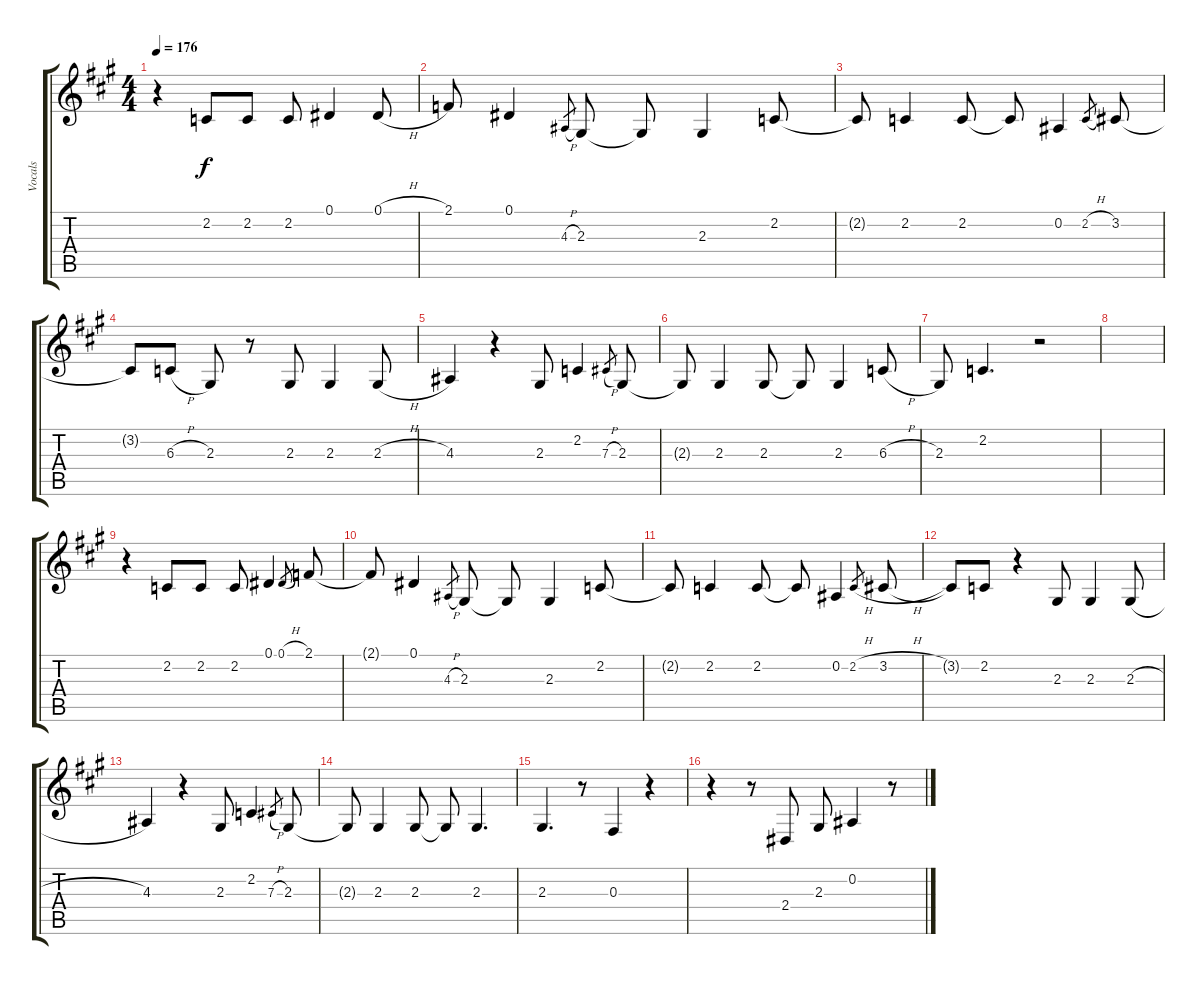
\track ("Vocals" "Vocals") {instrument clarinet}
\staff {score tabs}
\tuning (Eb4 Bb3 Gb3 Db3 Ab2 Eb2) {hide}
\ts (4 4)
\tempo 176
\clef g2
\ks a
r.4{dy f} 2.2.8 2.2.8 2.2.8 0.1.4 0.1{h}.8 |
2.1.8 0.1.4 4.3{h}.8{gr} 2.3.8 2.3{t}.8 2.3.4 2.2.8 |
2.2{t}.8 2.2.4 2.2.8 2.2{t}.8 0.2.4 2.2{h}.8{gr} 3.2.8 |
3.2{t}.8 6.3{h}.8 2.3.8 r.8 2.3.8 2.3.4 2.3{h}.8 |
4.3.4 r.4 2.3.8 2.2.4 7.3{h}.8{gr} 2.3.8 |
2.3{t}.8 2.3.4 2.3.8 2.3{t}.8 2.3.4 6.3{h}.8 |
2.3.8 2.2.4{d} r.2 |
|
r.4 2.2.8 2.2.8 2.2.8 0.1.4 0.1{h}.8{gr} 2.1.8 |
2.1{t}.8 0.1.4 4.3{h}.8{gr} 2.3.8 2.3{t}.8 2.3.4 2.2.8 |
2.2{t}.8 2.2.4 2.2.8 2.2{t}.8 0.2.4 2.2{h}.8{gr} 3.2{h}.8 |
3.2{t}.8 2.2.8 r.4 2.3.8 2.3.4 2.3{h}.8 |
4.3.4 r.4 2.3.8 2.2.4 7.3{h}.8{gr} 2.3.8 |
2.3{t}.8 2.3.4 2.3.8 2.3{t}.8 2.3.4{d} |
2.3.4{d} r.8 0.3.4 r.4 |
r.4 r.8 2.4.8 2.3.8 0.2.4 r.8
